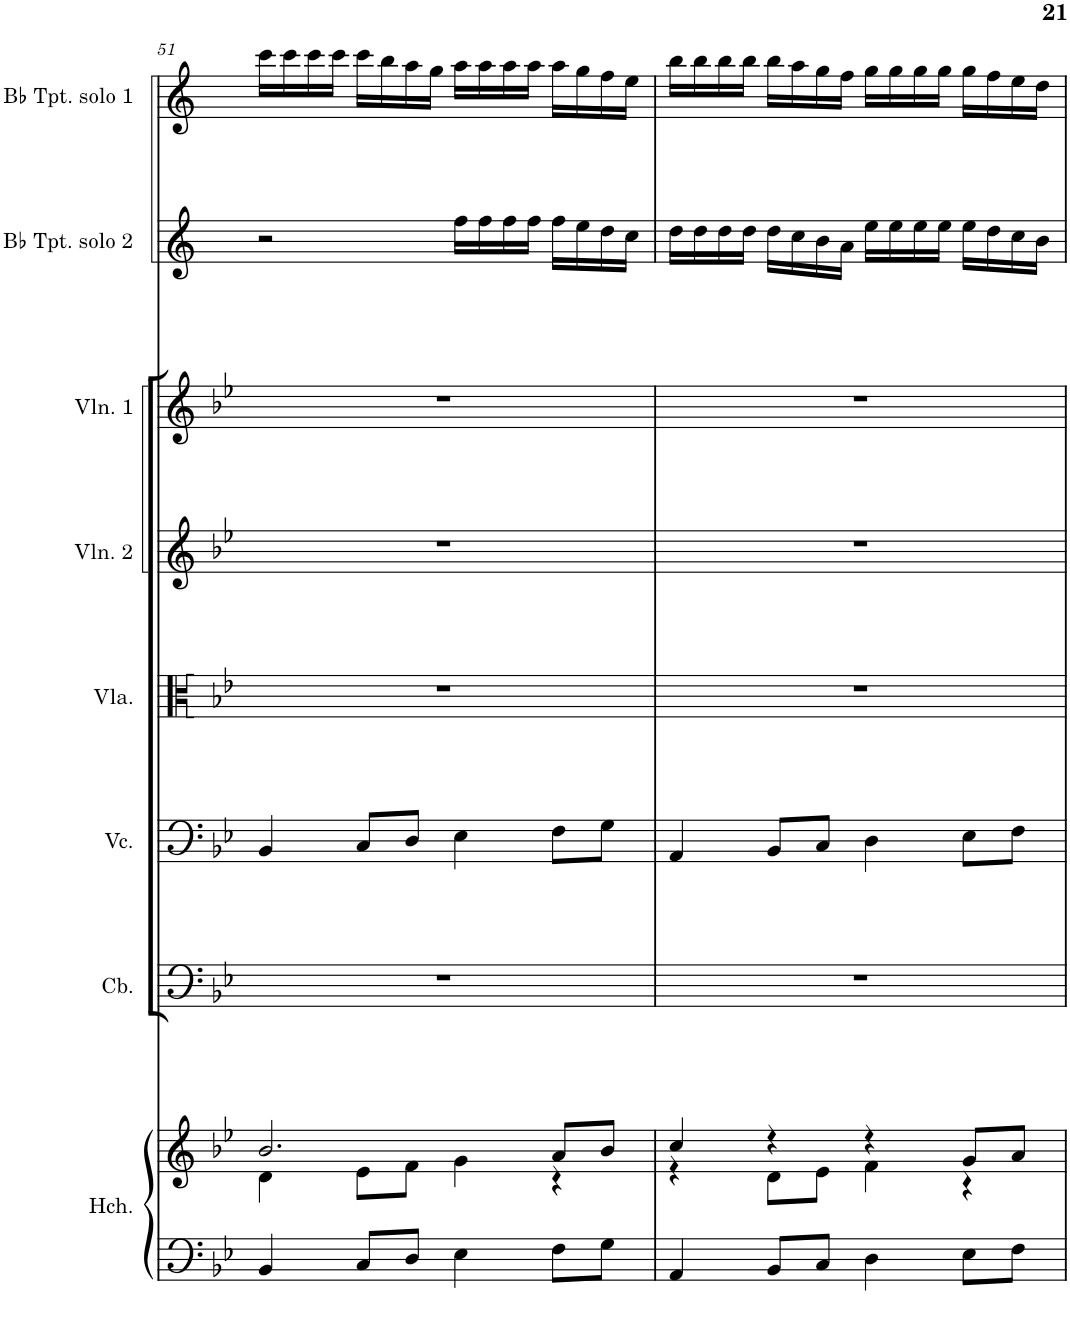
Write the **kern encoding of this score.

**kern	**kern	**kern	**kern	**kern	**kern	**kern	**kern	**kern
*part8	*part8	*part7	*part6	*part5	*part4	*part3	*part2	*part1
*staff9	*staff8	*staff7	*staff6	*staff5	*staff4	*staff3	*staff2	*staff1
*I"Harpsichord	*	*I"Contrabass	*I"Violoncello	*I"Viola	*I"Violin 2	*I"Violin 1	*I"Bb Trumpet solo 2	*I"Bb Trumpet solo 1
*I'Hch.	*	*I'Cb.	*I'Vc.	*I'Vla.	*I'Vln. 2	*I'Vln. 1	*I'Bb Tpt. solo 2	*I'Bb Tpt. solo 1
!!LO:PB:g=z
*clefF4	*clefG2	*clefF4	*clefF4	*clefC3	*clefG2	*clefG2	*clefG2	*clefG2
*	*	*Trd7c12	*	*	*	*	*Trd1c2	*Trd1c2
*k[b-e-]	*k[b-e-]	*k[b-e-]	*k[b-e-]	*k[b-e-]	*k[b-e-]	*k[b-e-]	*k[]	*k[]
*M4/4	*M4/4	*M4/4	*M4/4	*M4/4	*M4/4	*M4/4	*M4/4	*M4/4
*met(c)	*met(c)	*met(c)	*met(c)	*met(c)	*met(c)	*met(c)	*met(c)	*met(c)
=51	=51	=51	=51	=51	=51	=51	=51	=51
*	*^	*	*	*	*	*	*	*
4BB-/	2.b-/	4d\	1r	4BB-/	1r	1r	1r	2r	16ccc\LL
.	.	.	.	.	.	.	.	.	16ccc\
.	.	.	.	.	.	.	.	.	16ccc\
.	.	.	.	.	.	.	.	.	16ccc\JJ
8C/L	.	8e-\L	.	8C/L	.	.	.	.	16ccc\LL
.	.	.	.	.	.	.	.	.	16bb\
8D/J	.	8f\J	.	8D/J	.	.	.	.	16aa\
.	.	.	.	.	.	.	.	.	16gg\JJ
4E-\	.	4g\	.	4E-\	.	.	.	16ff\LL	16aa\LL
.	.	.	.	.	.	.	.	16ff\	16aa\
.	.	.	.	.	.	.	.	16ff\	16aa\
.	.	.	.	.	.	.	.	16ff\JJ	16aa\JJ
8F\L	8a/L	4r	.	8F\L	.	.	.	16ff\LL	16aa\LL
.	.	.	.	.	.	.	.	16ee\	16gg\
8G\J	8b-/J	.	.	8G\J	.	.	.	16dd\	16ff\
.	.	.	.	.	.	.	.	16cc\JJ	16ee\JJ
=52	=52	=52	=52	=52	=52	=52	=52	=52	=52
4AA/	4cc/	4r	1r	4AA/	1r	1r	1r	16dd\LL	16bb\LL
.	.	.	.	.	.	.	.	16dd\	16bb\
.	.	.	.	.	.	.	.	16dd\	16bb\
.	.	.	.	.	.	.	.	16dd\JJ	16bb\JJ
8BB-/L	4r	8d\L	.	8BB-/L	.	.	.	16dd\LL	16bb\LL
.	.	.	.	.	.	.	.	16cc\	16aa\
8C/J	.	8e-\J	.	8C/J	.	.	.	16b\	16gg\
.	.	.	.	.	.	.	.	16a\JJ	16ff\JJ
4D\	4r	4f\	.	4D\	.	.	.	16ee\LL	16gg\LL
.	.	.	.	.	.	.	.	16ee\	16gg\
.	.	.	.	.	.	.	.	16ee\	16gg\
.	.	.	.	.	.	.	.	16ee\JJ	16gg\JJ
8E-\L	8g/L	4r	.	8E-\L	.	.	.	16ee\LL	16gg\LL
.	.	.	.	.	.	.	.	16dd\	16ff\
8F\J	8a/J	.	.	8F\J	.	.	.	16cc\	16ee\
.	.	.	.	.	.	.	.	16b\JJ	16dd\JJ
*	*v	*v	*	*	*	*	*	*	*
=	=	=	=	=	=	=	=	=
*-	*-	*-	*-	*-	*-	*-	*-	*-
